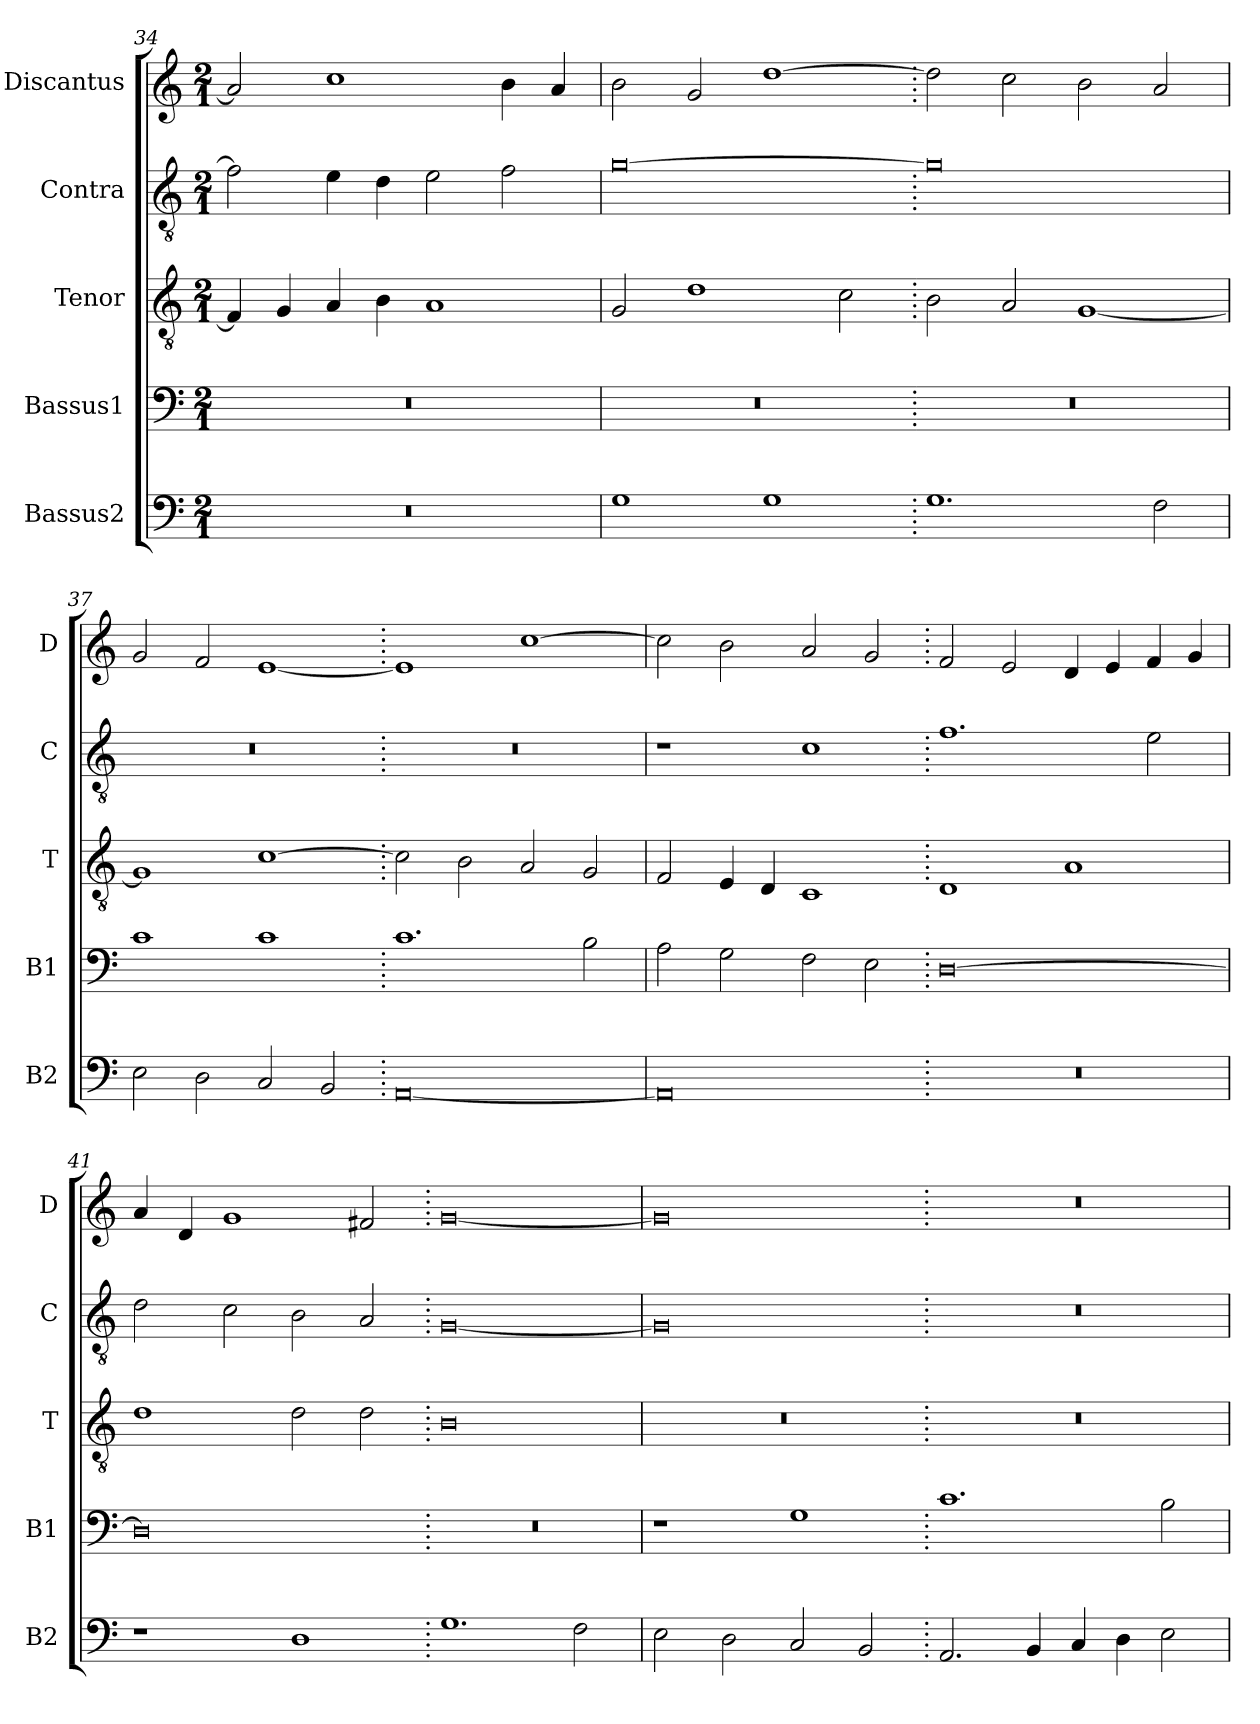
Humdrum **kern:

**kern	**kern	**kern	**kern	**kern
*part5	*part4	*part3	*part2	*part1
*staff5	*staff4	*staff3	*staff2	*staff1
*I"Bassus2	*I"Bassus1	*I"Tenor	*I"Contra	*I"Discantus
*I'B2	*I'B1	*I'T	*I'C	*I'D
*clefF4	*clefF4	*clefGv2	*clefGv2	*clefG2
*k[]	*k[]	*k[]	*k[]	*k[]
*M2/1	*M2/1	*M2/1	*M2/1	*M2/1
=34	=34	=34	=34	=34
0r	0r	4F/]	2f\]	2a/]
.	.	4G/	.	.
.	.	4A/	4e\	1cc
.	.	4B\	4d\	.
.	.	1A	2e\	.
.	.	.	2f\	4b\
.	.	.	.	4a/
=35	=35	=35	=35	=35
1G	0r	2G/	[0g	2b\
.	.	1d	.	2g/
1G	.	.	.	[1dd
.	.	2c\	.	.
=36.	=36.	=36.	=36.	=36.
1.G	0r	2B\	0g]	2dd\]
.	.	2A/	.	2cc\
.	.	[1G	.	2b\
2F\	.	.	.	2a/
=37	=37	=37	=37	=37
2E\	1c	1G]	0r	2g/
2D\	.	.	.	2f/
2C/	1c	[1c	.	[1e
2BB/	.	.	.	.
=38.	=38.	=38.	=38.	=38.
[0AA	1.c	2c\]	0r	1e]
.	.	2B\	.	.
.	.	2A/	.	[1cc
.	2B\	2G/	.	.
=39	=39	=39	=39	=39
0AA]	2A\	2F/	1r	2cc\]
.	2G\	4E/	.	2b\
.	.	4D/	.	.
.	2F\	1C	1c	2a/
.	2E\	.	.	2g/
=40.	=40.	=40.	=40.	=40.
0r	[0D	1D	1.f	2f/
.	.	.	.	2e/
.	.	1A	.	4d/
.	.	.	.	4e/
.	.	.	2e\	4f/
.	.	.	.	4g/
=41	=41	=41	=41	=41
1r	0D]	1d	2d\	4a/
.	.	.	.	4d/
.	.	.	2c\	1g
1D	.	2d\	2B\	.
.	.	2d\	2A/	2f#X/
=42.	=42.	=42.	=42.	=42.
1.G	0r	0B	[0G	[0g
2F\	.	.	.	.
=43	=43	=43	=43	=43
2E\	1r	0r	0G]	0g]
2D\	.	.	.	.
2C/	1G	.	.	.
2BB/	.	.	.	.
=44.	=44.	=44.	=44.	=44.
2.AA/	1.c	0r	0r	0r
4BB/	.	.	.	.
4C/	.	.	.	.
4D\	.	.	.	.
2E\	2B\	.	.	.
=	=	=	=	=
*-	*-	*-	*-	*-
